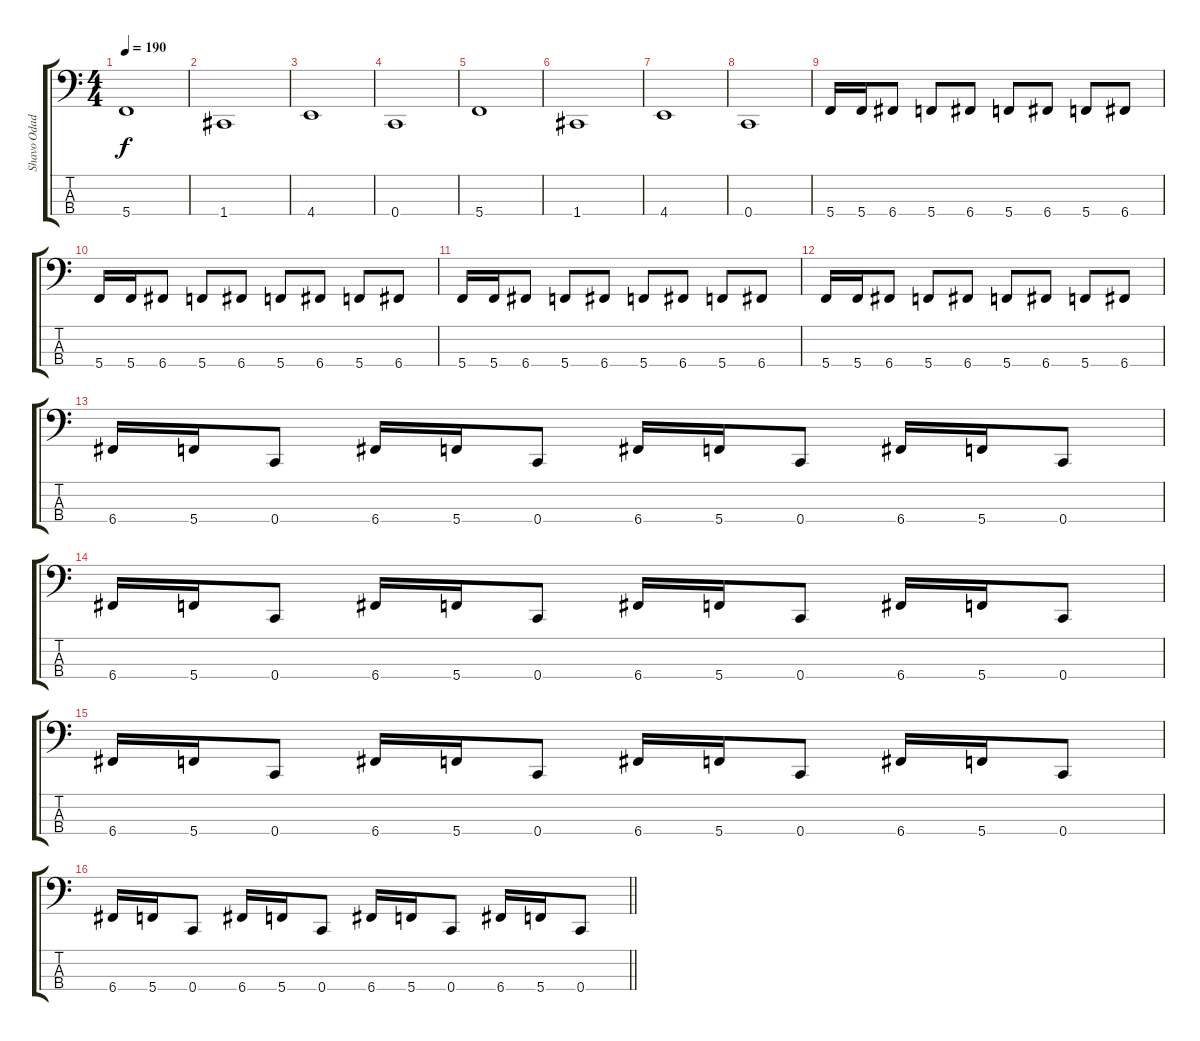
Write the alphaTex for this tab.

\track ("Shavo Odadjian" "Shavo Odad") {instrument electricbassfinger}
\staff {score tabs}
\tuning (F2 C2 G1 C1) {hide}
\ts (4 4)
\tempo 190
\clef f4
\ks c
5.4.1{dy f} |
1.4.1 |
4.4.1 |
0.4.1 |
5.4.1 |
1.4.1 |
4.4.1 |
0.4.1 |
5.4.16 5.4.16 6.4.8 5.4.8 6.4.8 5.4.8 6.4.8 5.4.8 6.4.8 |
5.4.16 5.4.16 6.4.8 5.4.8 6.4.8 5.4.8 6.4.8 5.4.8 6.4.8 |
5.4.16 5.4.16 6.4.8 5.4.8 6.4.8 5.4.8 6.4.8 5.4.8 6.4.8 |
5.4.16 5.4.16 6.4.8 5.4.8 6.4.8 5.4.8 6.4.8 5.4.8 6.4.8 |
6.4.16 5.4.16 0.4.8 6.4.16 5.4.16 0.4.8 6.4.16 5.4.16 0.4.8 6.4.16 5.4.16 0.4.8 |
6.4.16 5.4.16 0.4.8 6.4.16 5.4.16 0.4.8 6.4.16 5.4.16 0.4.8 6.4.16 5.4.16 0.4.8 |
6.4.16 5.4.16 0.4.8 6.4.16 5.4.16 0.4.8 6.4.16 5.4.16 0.4.8 6.4.16 5.4.16 0.4.8 |
\barLineRight lightlight
6.4.16 5.4.16 0.4.8 6.4.16 5.4.16 0.4.8 6.4.16 5.4.16 0.4.8 6.4.16 5.4.16 0.4.8
